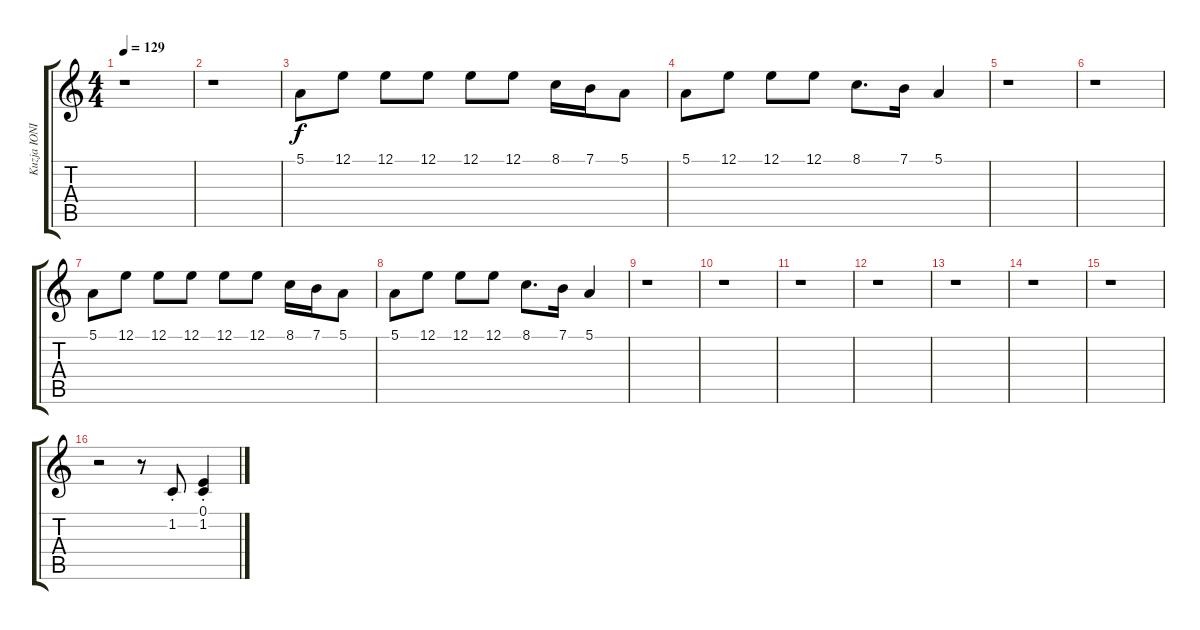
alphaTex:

\track ("Kuzja IONIKA" "Kuzja IONI") {instrument reedorgan}
\staff {score tabs}
\tuning (E4 B3 G3 D3 A2 E2) {hide}
\ts (4 4)
\tempo 129
\clef g2
\ks c
r.1{dy f} |
r.1 |
5.1.8 12.1.8 12.1.8 12.1.8 12.1.8 12.1.8 8.1.16 7.1.16 5.1.8 |
5.1.8 12.1.8 12.1.8 12.1.8 8.1.8{d} 7.1.16 5.1.4 |
r.1 |
r.1 |
5.1.8 12.1.8 12.1.8 12.1.8 12.1.8 12.1.8 8.1.16 7.1.16 5.1.8 |
5.1.8 12.1.8 12.1.8 12.1.8 8.1.8{d} 7.1.16 5.1.4 |
r.1 |
r.1 |
r.1 |
r.1 |
r.1 |
r.1 |
r.1 |
r.2 r.8 1.2{st}.8 (0.1{st} 1.2).4
